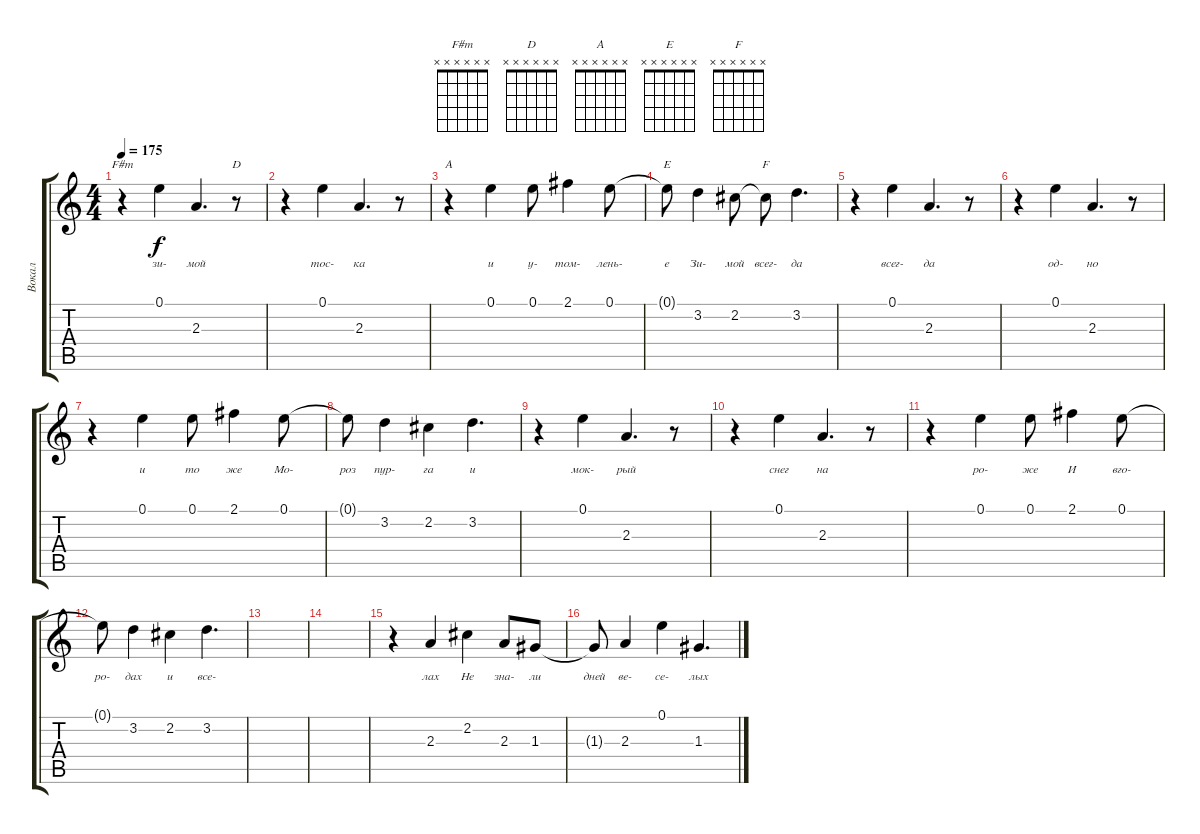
\track ("Вокал" "Вокал") {instrument synthbass2}
\staff {score tabs}
\tuning (E4 B3 G3 D3 A2 E2) {hide}
\chord ("F#m" x x x x x x)
\chord ("D" x x x x x x)
\chord ("A" x x x x x x)
\chord ("E" x x x x x x)
\chord ("F" x x x x x x)
\ts (4 4)
\tempo 175
\clef g2
\ks c
r.4{ch "F#m" dy f} 0.1.4{lyrics (0 "зи-") lyrics (1 "") lyrics (2 "") lyrics (3 "") lyrics (4 "")} 2.3.4{d lyrics (0 "мой") lyrics (1 "") lyrics (2 "") lyrics (3 "") lyrics (4 "")} r.8{ch "D"} |
r.4 0.1.4{lyrics (0 "тос-") lyrics (1 "") lyrics (2 "") lyrics (3 "") lyrics (4 "")} 2.3.4{d lyrics (0 "ка") lyrics (1 "") lyrics (2 "") lyrics (3 "") lyrics (4 "")} r.8 |
r.4{ch "A"} 0.1.4{lyrics (0 "и") lyrics (1 "") lyrics (2 "") lyrics (3 "") lyrics (4 "")} 0.1.8{lyrics (0 "у-") lyrics (1 "") lyrics (2 "") lyrics (3 "") lyrics (4 "")} 2.1.4{lyrics (0 "том-") lyrics (1 "") lyrics (2 "") lyrics (3 "") lyrics (4 "")} 0.1.8{lyrics (0 "лень-") lyrics (1 "") lyrics (2 "") lyrics (3 "") lyrics (4 "")} |
0.1{t}.8{ch "E" lyrics (0 "е") lyrics (1 "") lyrics (2 "") lyrics (3 "") lyrics (4 "")} 3.2.4{lyrics (0 "Зи-") lyrics (1 "") lyrics (2 "") lyrics (3 "") lyrics (4 "")} 2.2.8{lyrics (0 "мой") lyrics (1 "") lyrics (2 "") lyrics (3 "") lyrics (4 "")} 2.2{t}.8{ch "F" lyrics (0 "всег-") lyrics (1 "") lyrics (2 "") lyrics (3 "") lyrics (4 "")} 3.2.4{d lyrics (0 "да") lyrics (1 "") lyrics (2 "") lyrics (3 "") lyrics (4 "")} |
r.4 0.1.4{lyrics (0 "всег-") lyrics (1 "") lyrics (2 "") lyrics (3 "") lyrics (4 "")} 2.3.4{d lyrics (0 "да") lyrics (1 "") lyrics (2 "") lyrics (3 "") lyrics (4 "")} r.8 |
r.4 0.1.4{lyrics (0 "од-") lyrics (1 "") lyrics (2 "") lyrics (3 "") lyrics (4 "")} 2.3.4{d lyrics (0 "но") lyrics (1 "") lyrics (2 "") lyrics (3 "") lyrics (4 "")} r.8 |
r.4 0.1.4{lyrics (0 "и") lyrics (1 "") lyrics (2 "") lyrics (3 "") lyrics (4 "")} 0.1.8{lyrics (0 "то") lyrics (1 "") lyrics (2 "") lyrics (3 "") lyrics (4 "")} 2.1.4{lyrics (0 "же") lyrics (1 "") lyrics (2 "") lyrics (3 "") lyrics (4 "")} 0.1.8{lyrics (0 "Мо-") lyrics (1 "") lyrics (2 "") lyrics (3 "") lyrics (4 "")} |
0.1{t}.8{lyrics (0 "роз") lyrics (1 "") lyrics (2 "") lyrics (3 "") lyrics (4 "")} 3.2.4{lyrics (0 "пур-") lyrics (1 "") lyrics (2 "") lyrics (3 "") lyrics (4 "")} 2.2.4{lyrics (0 "га") lyrics (1 "") lyrics (2 "") lyrics (3 "") lyrics (4 "")} 3.2.4{d lyrics (0 "и") lyrics (1 "") lyrics (2 "") lyrics (3 "") lyrics (4 "")} |
r.4 0.1.4{lyrics (0 "мок-") lyrics (1 "") lyrics (2 "") lyrics (3 "") lyrics (4 "")} 2.3.4{d lyrics (0 "рый") lyrics (1 "") lyrics (2 "") lyrics (3 "") lyrics (4 "")} r.8 |
r.4 0.1.4{lyrics (0 "снег") lyrics (1 "") lyrics (2 "") lyrics (3 "") lyrics (4 "")} 2.3.4{d lyrics (0 "на") lyrics (1 "") lyrics (2 "") lyrics (3 "") lyrics (4 "")} r.8 |
r.4 0.1.4{lyrics (0 "ро-") lyrics (1 "") lyrics (2 "") lyrics (3 "") lyrics (4 "")} 0.1.8{lyrics (0 "же") lyrics (1 "") lyrics (2 "") lyrics (3 "") lyrics (4 "")} 2.1.4{lyrics (0 "И") lyrics (1 "") lyrics (2 "") lyrics (3 "") lyrics (4 "")} 0.1.8{lyrics (0 "вго-") lyrics (1 "") lyrics (2 "") lyrics (3 "") lyrics (4 "")} |
0.1{t}.8{lyrics (0 "ро-") lyrics (1 "") lyrics (2 "") lyrics (3 "") lyrics (4 "")} 3.2.4{lyrics (0 "дах") lyrics (1 "") lyrics (2 "") lyrics (3 "") lyrics (4 "")} 2.2.4{lyrics (0 "и") lyrics (1 "") lyrics (2 "") lyrics (3 "") lyrics (4 "")} 3.2.4{d lyrics (0 "все-") lyrics (1 "") lyrics (2 "") lyrics (3 "") lyrics (4 "")} |
|
|
r.4 2.3.4{lyrics (0 "лах") lyrics (1 "") lyrics (2 "") lyrics (3 "") lyrics (4 "")} 2.2.4{lyrics (0 "Не") lyrics (1 "") lyrics (2 "") lyrics (3 "") lyrics (4 "")} 2.3.8{lyrics (0 "зна-") lyrics (1 "") lyrics (2 "") lyrics (3 "") lyrics (4 "")} 1.3.8{lyrics (0 "ли") lyrics (1 "") lyrics (2 "") lyrics (3 "") lyrics (4 "")} |
1.3{t}.8{lyrics (0 "дней") lyrics (1 "") lyrics (2 "") lyrics (3 "") lyrics (4 "")} 2.3.4{lyrics (0 "ве-") lyrics (1 "") lyrics (2 "") lyrics (3 "") lyrics (4 "")} 0.1.4{lyrics (0 "се-") lyrics (1 "") lyrics (2 "") lyrics (3 "") lyrics (4 "")} 1.3.4{d lyrics (0 "лых") lyrics (1 "") lyrics (2 "") lyrics (3 "") lyrics (4 "")}
